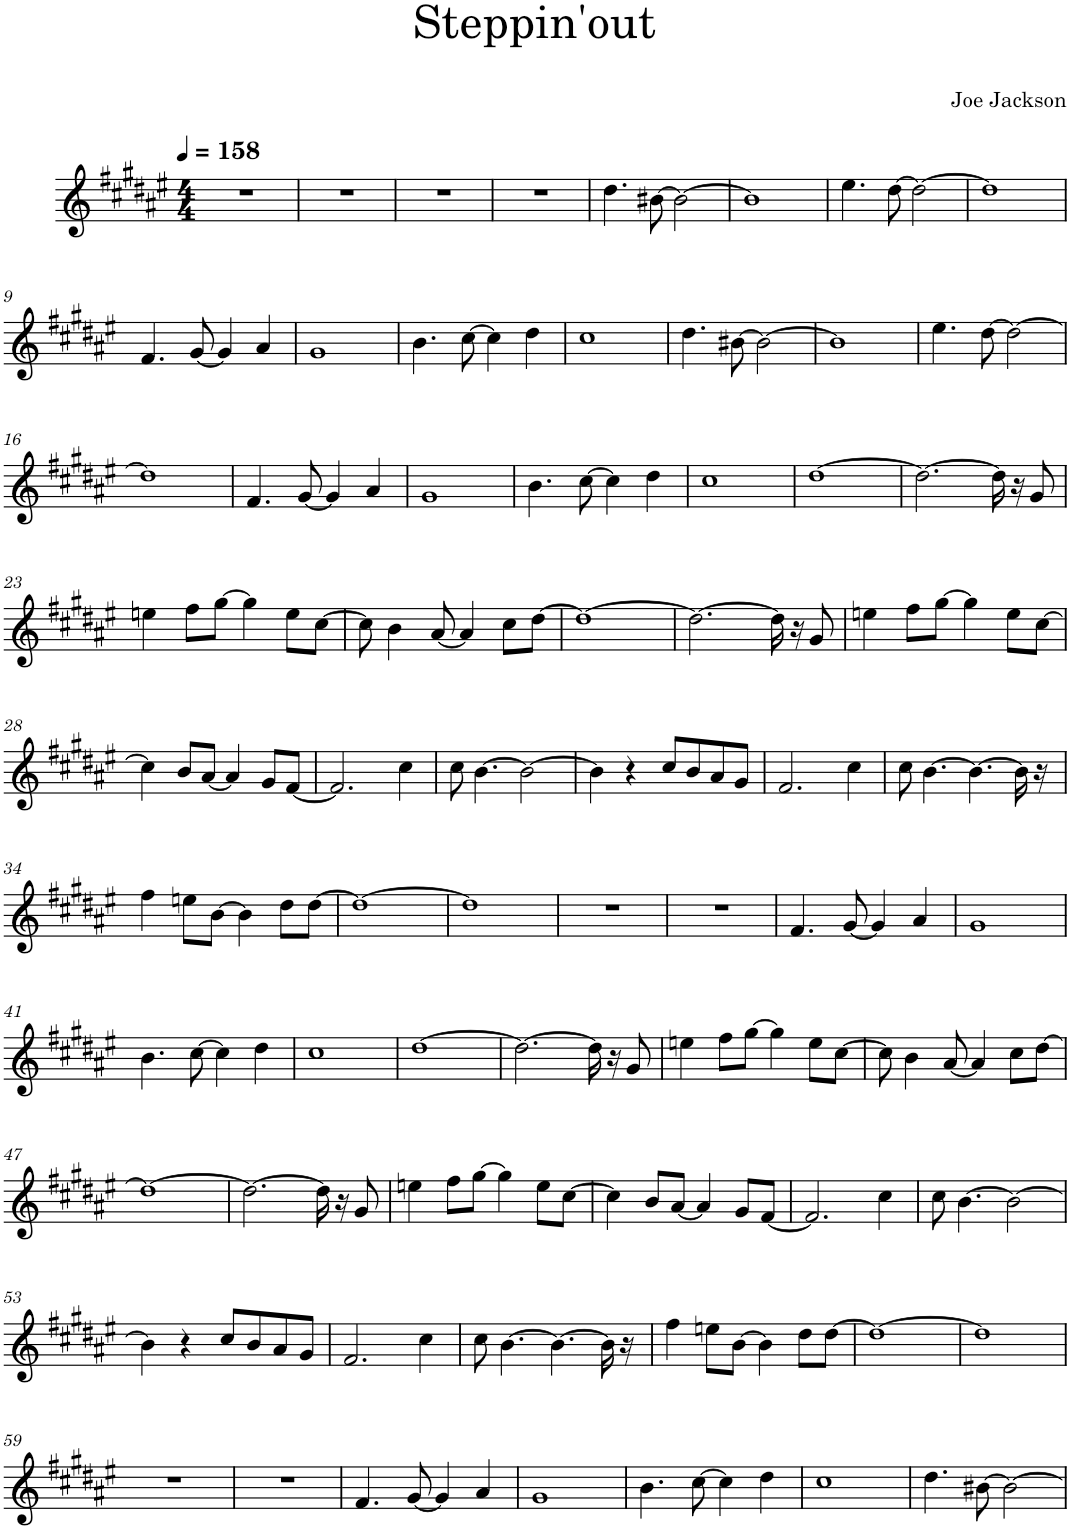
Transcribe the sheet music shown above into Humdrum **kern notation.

**kern	**kern	**kern	**kern	**kern	**kern	**kern	**kern	**kern
*part7	*part6	*part5	*part4	*part3	*part3	*part2	*part2	*part1
*staff9	*staff8	*staff7	*staff6	*staff5	*staff4	*staff3	*staff2	*staff1
*I"Clarinette en Sib	*I"Voix	*I"Vibraphone	*I"Piano électrique	*I"Orgue Hammond	*	*I"Piano	*	*I"Synthétiseur de basses
*I'Clar. Sib	*I'Vx.	*I'Vib.	*I'Pia. él.	*I'Org. Hm.	*	*I'Pia.	*	*I'Synth.
*	*stria5	*stria5	*stria5	*stria5	*stria5	*stria5	*stria5	*stria5
*clefG2	*clefG2	*clefG2	*clefG2	*clefG2	*clefG2	*clefG2	*clefG2	*clefF4
*Trd1c2	*	*	*	*	*	*	*	*
*k[f#c#g#d#a#e#]	*k[f#c#g#d#]	*k[f#c#g#d#]	*k[f#c#g#d#]	*k[f#c#g#d#]	*k[f#c#g#d#]	*k[f#c#g#d#]	*k[f#c#g#d#]	*k[f#c#g#d#]
*M4/4	*M4/4	*M4/4	*M4/4	*M4/4	*M4/4	*M4/4	*M4/4	*M4/4
*MM158	*MM158	*MM158	*MM158	*MM158	*MM158	*MM158	*MM158	*MM158
=1	=1	=1	=1	=1	=1	=1	=1	=1
1r	1r	1r	1r	1r	1r	1r	1r	1r
=2	=2	=2	=2	=2	=2	=2	=2	=2
1r	1r	1r	1r	1r	1r	1r	1r	1r
=3	=3	=3	=3	=3	=3	=3	=3	=3
1r	1r	1r	1r	1r	1r	1r	1r	1r
=4	=4	=4	=4	=4	=4	=4	=4	=4
1r	1r	1r	1r	1r	1r	1r	1r	1r
=5	=5	=5	=5	=5	=5	=5	=5	=5
4.dd#\	1r	1r	1r	1r	1r	4.e#X 4.f# 4.a#X	1r	8FFF#/L
.	.	.	.	.	.	.	.	8FF#/J
.	.	.	.	.	.	.	.	8FFF#/L
[8b#X\	.	.	.	.	.	[8c# [8d# [8f#	.	8FF#/J
2b#\_	.	.	.	.	.	2c#_ 2d#_ 2f#_	.	8BBB/L
.	.	.	.	.	.	.	.	8BB/J
.	.	.	.	.	.	.	.	8CC#/L
.	.	.	.	.	.	.	.	8C#/J
=6	=6	=6	=6	=6	=6	=6	=6	=6
1b#]	1r	1r	1r	1r	1r	1c#] 1d#] 1f#]	1r	8FF#/L
.	.	.	.	.	.	.	.	8F#/J
.	.	.	.	.	.	.	.	8CC#/L
.	.	.	.	.	.	.	.	8C#/J
.	.	.	.	.	.	.	.	8BBB/L
.	.	.	.	.	.	.	.	8BB/J
.	.	.	.	.	.	.	.	8CC#/L
.	.	.	.	.	.	.	.	8C#/J
=7	=7	=7	=7	=7	=7	=7	=7	=7
4.ee#\	1r	1r	1r	1r	1r	4.e 4.g# 4.b	1r	8FFF#/L
.	.	.	.	.	.	.	.	8FF#/J
.	.	.	.	.	.	.	.	8FFF#/L
[8dd#\	.	.	.	.	.	[8d# [8f# [8a#X	.	8FF#/J
2dd#\_	.	.	.	.	.	2d#_ 2f#_ 2a#_	.	8BBB/L
.	.	.	.	.	.	.	.	8BB/J
.	.	.	.	.	.	.	.	8CC#/L
.	.	.	.	.	.	.	.	8C#/J
=8	=8	=8	=8	=8	=8	=8	=8	=8
1dd#]	1r	1r	1r	1r	1r	1d#] 1f#] 1a#]	1r	8FF#/L
.	.	.	.	.	.	.	.	8F#/J
.	.	.	.	.	.	.	.	8CC#/L
.	.	.	.	.	.	.	.	8C#/J
.	.	.	.	.	.	.	.	8BBB/L
.	.	.	.	.	.	.	.	8BB/J
.	.	.	.	.	.	.	.	8CC#/L
.	.	.	.	.	.	.	.	8C#/J
!!LO:LB:g=z
=9	=9	=9	=9	=9	=9	=9	=9	=9
*	*	*	*	*	*	*^	*	*
4.f#/	1r	1r	1r	1r	1r	4.c#	4A'	1r	8FFF#/L
.	.	.	.	.	.	.	.	.	8FF#/J
.	.	.	.	.	.	.	4r	.	8FFF#/L
[8g#/	.	.	.	.	.	[8B [8d#	.	.	8FF#/J
4g#/]	.	.	.	.	.	4B] 4d#]	2r	.	8BBB/L
.	.	.	.	.	.	.	.	.	8BB/J
4a#/	.	.	.	.	.	4c# 4e	.	.	8CC#/L
.	.	.	.	.	.	.	.	.	8C#/J
*	*	*	*	*	*	*v	*v	*	*
=10	=10	=10	=10	=10	=10	=10	=10	=10
1g#	1r	1r	1r	1r	1r	1B 1d#	1r	8FF#/L
.	.	.	.	.	.	.	.	8F#/J
.	.	.	.	.	.	.	.	8CC#/L
.	.	.	.	.	.	.	.	8C#/J
.	.	.	.	.	.	.	.	8BBB/L
.	.	.	.	.	.	.	.	8BB/J
.	.	.	.	.	.	.	.	8CC#/L
.	.	.	.	.	.	.	.	8C#/J
=11	=11	=11	=11	=11	=11	=11	=11	=11
4.b\	1r	1r	1r	1r	1r	4.dn 4.f#	1r	8FFF#/L
.	.	.	.	.	.	.	.	8FF#/J
.	.	.	.	.	.	.	.	8FFF#/L
[8cc#\	.	.	.	.	.	[8e [8g#	.	8FF#/J
4cc#\]	.	.	.	.	.	4e] 4g#]	.	8BBB/L
.	.	.	.	.	.	.	.	8BB/J
4dd#\	.	.	.	.	.	4f# 4a	.	8CC#/L
.	.	.	.	.	.	.	.	8C#/J
=12	=12	=12	=12	=12	=12	=12	=12	=12
1cc#	1r	1r	1r	1r	1r	1e 1g#	1r	8FF#/L
.	.	.	.	.	.	.	.	8F#/J
.	.	.	.	.	.	.	.	8CC#/L
.	.	.	.	.	.	.	.	8C#/J
.	.	.	.	.	.	.	.	8BBB/L
.	.	.	.	.	.	.	.	8BB/J
.	.	.	.	.	.	.	.	8CC#/L
.	.	.	.	.	.	.	.	8C#/J
=13	=13	=13	=13	=13	=13	=13	=13	=13
4.dd#\	1r	4ccc#'	4.cc# 4.ccc#	1r	1r	4.e#X 4.f# 4.a#X	1r	8FFF#/L
.	.	.	.	.	.	.	.	8FF#/J
.	.	8r	.	.	.	.	.	8FFF#/L
[8b#X\	.	8aa#X	[8a#X [8aa#X	.	.	[8c# [8d# [8f#	.	8FF#/J
2b#\_	.	2r	2a#_ 2aa#_	.	.	2c#_ 2d#_ 2f#_	.	8BBB/L
.	.	.	.	.	.	.	.	8BB/J
.	.	.	.	.	.	.	.	8CC#/L
.	.	.	.	.	.	.	.	8C#/J
=14	=14	=14	=14	=14	=14	=14	=14	=14
1b#]	1r	2r	2a#] 2aa#]	1r	1r	1c#] 1d#] 1f#]	1r	8FF#/L
.	.	.	.	.	.	.	.	8F#/J
.	.	.	.	.	.	.	.	8CC#/L
.	.	.	.	.	.	.	.	8C#/J
.	.	4gg#'	4g# 4gg#	.	.	.	.	8BBB/L
.	.	.	.	.	.	.	.	8BB/J
.	.	4aa#X'	4a#X 4aa#X	.	.	.	.	8CC#/L
.	.	.	.	.	.	.	.	8C#/J
=15	=15	=15	=15	=15	=15	=15	=15	=15
4.ee#\	1r	4ddd#'	4.dd# 4.ddd#	1r	1r	4.e 4.g# 4.b	1r	8FFF#/L
.	.	.	.	.	.	.	.	8FF#/J
.	.	8r	.	.	.	.	.	8FFF#/L
[8dd#\	.	8ccc#	[8cc# [8ccc#	.	.	[8d# [8f# [8a#X	.	8FF#/J
2dd#\_	.	2r	2cc#_ 2ccc#_	.	.	2d#_ 2f#_ 2a#_	.	8BBB/L
.	.	.	.	.	.	.	.	8BB/J
.	.	.	.	.	.	.	.	8CC#/L
.	.	.	.	.	.	.	.	8C#/J
!!LO:LB:g=z
=16	=16	=16	=16	=16	=16	=16	=16	=16
1dd#]	1r	1r	1cc#] 1ccc#]	1r	1r	1d#] 1f#] 1a#]	1r	8FF#/L
.	.	.	.	.	.	.	.	8F#/J
.	.	.	.	.	.	.	.	8CC#/L
.	.	.	.	.	.	.	.	8C#/J
.	.	.	.	.	.	.	.	8BBB/L
.	.	.	.	.	.	.	.	8BB/J
.	.	.	.	.	.	.	.	8CC#/L
.	.	.	.	.	.	.	.	8C#/J
=17	=17	=17	=17	=17	=17	=17	=17	=17
*	*	*	*	*	*	*^	*	*
4.f#/	1r	4ee'	4.e 4.ee	1r	1r	4.c#	4A'	1r	8FFF#/L
.	.	.	.	.	.	.	.	.	8FF#/J
.	.	8r	.	.	.	.	4r	.	8FFF#/L
[8g#/	.	8ff#	[8f# [8ff#	.	.	[8B [8d#	.	.	8FF#/J
4g#/]	.	4r	4f#] 4ff#]	.	.	4B] 4d#]	2r	.	8BBB/L
.	.	.	.	.	.	.	.	.	8BB/J
4a#/	.	4gg#'	4g# 4gg#	.	.	4c# 4e	.	.	8CC#/L
.	.	.	.	.	.	.	.	.	8C#/J
*	*	*	*	*	*	*v	*v	*	*
=18	=18	=18	=18	=18	=18	=18	=18	=18
1g#	1r	4ff#'	1f# 1ff#	1r	1r	1B 1d#	1r	8FF#/L
.	.	.	.	.	.	.	.	8F#/J
.	.	4r	.	.	.	.	.	8CC#/L
.	.	.	.	.	.	.	.	8C#/J
.	.	2r	.	.	.	.	.	8BBB/L
.	.	.	.	.	.	.	.	8BB/J
.	.	.	.	.	.	.	.	8CC#/L
.	.	.	.	.	.	.	.	8C#/J
=19	=19	=19	=19	=19	=19	=19	=19	=19
4.b\	1r	4aa'	4.a 4.aa	1r	1r	4.dn 4.f#	1r	8FFF#/L
.	.	.	.	.	.	.	.	8FF#/J
.	.	8r	.	.	.	.	.	8FFF#/L
[8cc#\	.	8bb	[8b [8bb	.	.	[8e [8g#	.	8FF#/J
4cc#\]	.	4r	4b] 4bb]	.	.	4e] 4g#]	.	8BBB/L
.	.	.	.	.	.	.	.	8BB/J
4dd#\	.	4ccc#'	4cc# 4ccc#	.	.	4f# 4a	.	8CC#/L
.	.	.	.	.	.	.	.	8C#/J
=20	=20	=20	=20	=20	=20	=20	=20	=20
*	*	*	*^	*	*	*	*	*
*	*	*	*	*^	*	*	*	*	*
1cc#	1r	4bb'	1r	1b 1bb	2r	1r	1r	1e 1g#	1r	8FF#/L
.	.	.	.	.	.	.	.	.	.	8F#/J
.	.	4r	.	.	.	.	.	.	.	8CC#/L
.	.	.	.	.	.	.	.	.	.	8C#/J
.	.	2r	.	.	4r	.	.	.	.	8BBB/L
.	.	.	.	.	.	.	.	.	.	8BB/J
.	.	.	.	.	8r	.	.	.	.	8CC#/L
.	.	.	.	.	16r	.	.	.	.	8C#/J
.	.	.	.	.	[16cc#	.	.	.	.	.
=21	=21	=21	=21	=21	=21	=21	=21	=21	=21	=21
*	*	*	*	*	*^	*	*	*	*	*
[1dd#	1r	1r	32r	32r	[1ee#X	1cc#_	[1cc# [1ff#	[1aa#X	1f# 1a#X	1cc#	8FFF#/L
.	.	.	[16.aa#X	64r	.	.	.	.	.	.	.
.	.	.	.	[64ccc#\KKKL	.	.	.	.	.	.	.
.	.	.	.	8.ccc#\J_	.	.	.	.	.	.	.
.	.	.	4.aa#_	.	.	.	.	.	.	.	8FF#/J
.	.	.	.	2.ccc#_	.	.	.	.	.	.	8FFF#/L
.	.	.	.	.	.	.	.	.	.	.	8FF#/J
.	.	.	2aa#_	.	.	.	.	.	.	.	8FFF#/L
.	.	.	.	.	.	.	.	.	.	.	8FF#/J
.	.	.	.	.	.	.	.	.	.	.	8FFF#/L
.	.	.	.	.	.	.	.	.	.	.	8FF#/J
=22	=22	=22	=22	=22	=22	=22	=22	=22	=22	=22	=22
*	*	*	*	*	*	*	*	*	*^	*^	*
*	*	*	*	*	*	*	*	*	*	*	*	*^	*
2.dd#\_	1r	1r	1aa#]	1ccc#]	1ee#]	1cc#]	2.cc#] 2.ff#]	2.aa#]	4r	4r	2r	8r	1F#	8FFF#/L
.	.	.	.	.	.	.	.	.	.	.	.	[4.A#X	.	8FF#/J
.	.	.	.	.	.	.	.	.	8r	2.c#	.	.	.	8FFF#/L
.	.	.	.	.	.	.	.	.	8f#	.	.	.	.	8FF#/J
.	.	.	.	.	.	.	.	.	4f# 4a#X	.	4cc#	2A#]	.	8FFF#/L
.	.	.	.	.	.	.	.	.	.	.	.	.	.	8FF#/J
16dd#\]	.	.	.	.	.	.	4r	4r	4e 4g#	.	4b	.	.	8EE/L
16r	.	.	.	.	.	.	.	.	.	.	.	.	.	.
8g#/	.	.	.	.	.	.	.	.	.	.	.	.	.	8E/J
*	*	*	*	*	*	*	*	*	*v	*v	*	*	*	*
*	*	*	*v	*v	*v	*v	*	*	*	*v	*v	*v	*
!!LO:LB:g=z
=23	=23	=23	=23	=23	=23	=23	=23	=23
4een\	1r	1r	1r	1ddn 1ff#	1aa	1dn 1f#	1a	8DDn/L
.	.	.	.	.	.	.	.	8Dn/J
8ff#\L	.	.	.	.	.	.	.	8DD/L
[8gg#\J	.	.	.	.	.	.	.	8D/J
4gg#\]	.	.	.	.	.	.	.	8DD/L
.	.	.	.	.	.	.	.	8D/J
8ee\L	.	.	.	.	.	.	.	8DD/L
[8cc#\J	.	.	.	.	.	.	.	8D/J
=24	=24	=24	=24	=24	=24	=24	=24	=24
8cc#\]	1r	1r	1r	1ee 1gg#	1bb	1e 1g#	1b	8EE/L
4b\	.	.	.	.	.	.	.	8E/J
.	.	.	.	.	.	.	.	8EE/L
[8a#/	.	.	.	.	.	.	.	8E/J
4a#/]	.	.	.	.	.	.	.	8EE/L
.	.	.	.	.	.	.	.	8E/J
8cc#\L	.	.	.	.	.	.	.	8EE/L
[8dd#\J	.	.	.	.	.	.	.	8E/J
=25	=25	=25	=25	=25	=25	=25	=25	=25
1dd#_	1r	1r	1r	[1ff# [1aa#X	[1ccc#	[1f# [1a#X	[1cc#	8F#/L
.	.	.	.	.	.	.	.	8FF#/J
.	.	.	.	.	.	.	.	8F#/L
.	.	.	.	.	.	.	.	8FF#/J
.	.	.	.	.	.	.	.	8BBB/L
.	.	.	.	.	.	.	.	8BB/J
.	.	.	.	.	.	.	.	8CC#/L
.	.	.	.	.	.	.	.	8C#/J
=26	=26	=26	=26	=26	=26	=26	=26	=26
2.dd#\_	1r	1r	1r	2ff#] 2aa#]	2ccc#]	2f#] 2a#]	2cc#]	8FF#/L
.	.	.	.	.	.	.	.	8F#/J
.	.	.	.	.	.	.	.	8CC#/L
.	.	.	.	.	.	.	.	8C#/J
.	.	.	.	2ee 2gg#	2bb	2e 2g#	2b	8BBB/L
.	.	.	.	.	.	.	.	8BB/J
16dd#\]	.	.	.	.	.	.	.	8CC#/L
16r	.	.	.	.	.	.	.	.
8g#/	.	.	.	.	.	.	.	8C#/J
=27	=27	=27	=27	=27	=27	=27	=27	=27
4een\	1r	1r	1r	1ddn 1ff#	1aa	1dn 1f#	1a	8DDn/L
.	.	.	.	.	.	.	.	8Dn/J
8ff#\L	.	.	.	.	.	.	.	8DD/L
[8gg#\J	.	.	.	.	.	.	.	8D/J
4gg#\]	.	.	.	.	.	.	.	8DD/L
.	.	.	.	.	.	.	.	8D/J
8ee\L	.	.	.	.	.	.	.	8DD/L
[8cc#\J	.	.	.	.	.	.	.	8D/J
!!LO:LB:g=z
=28	=28	=28	=28	=28	=28	=28	=28	=28
4cc#\]	1r	1r	1r	1ee 1gg#	1bb	1e 1g#	1b	8EE/L
.	.	.	.	.	.	.	.	8E/J
8b/L	.	.	.	.	.	.	.	8EE/L
[8a#/J	.	.	.	.	.	.	.	8E/J
4a#/]	.	.	.	.	.	.	.	8EE/L
.	.	.	.	.	.	.	.	8E/J
8g#/L	.	.	.	.	.	.	.	8EE/L
[8f#/J	.	.	.	.	.	.	.	8E/J
=29	=29	=29	=29	=29	=29	=29	=29	=29
2.f#/]	1r	1r	1r	1cc# 1ee	1gg#	1c# 1e	1g#	8CC#/L
.	.	.	.	.	.	.	.	8C#/J
.	.	.	.	.	.	.	.	8CC#/L
.	.	.	.	.	.	.	.	8C#/J
.	.	.	.	.	.	.	.	8CC#/L
.	.	.	.	.	.	.	.	8C#/J
4cc#\	.	.	.	.	.	.	.	8CC#/L
.	.	.	.	.	.	.	.	8C#/J
=30	=30	=30	=30	=30	=30	=30	=30	=30
8cc#\	1r	1r	1r	1ddn 1ff#	1aa	1dn 1f#	1a	8DDn/L
[4.b\	.	.	.	.	.	.	.	8Dn/J
.	.	.	.	.	.	.	.	8DD/L
.	.	.	.	.	.	.	.	8D/J
2b\_	.	.	.	.	.	.	.	8DD/L
.	.	.	.	.	.	.	.	8D/J
.	.	.	.	.	.	.	.	8DD/L
.	.	.	.	.	.	.	.	8D/J
=31	=31	=31	=31	=31	=31	=31	=31	=31
4b\]	1r	1r	1r	1ee 1gg#	1bb	2e 2g#	2b	8EE/L
.	.	.	.	.	.	.	.	8E/J
4r	.	.	.	.	.	.	.	8EE/L
.	.	.	.	.	.	.	.	8E/J
8cc#/L	.	.	.	.	.	2r	8b/L	8EE/L
8b/	.	.	.	.	.	.	8a/J	8E/J
8a#/	.	.	.	.	.	.	8g#/L	8EE/L
8g#/J	.	.	.	.	.	.	8f#/J	8E/J
=32	=32	=32	=32	=32	=32	=32	=32	=32
2.f#/	1r	1r	1r	1cc# 1ee	1gg#	2.c# 2.e	2.g#	8CC#/L
.	.	.	.	.	.	.	.	8C#/J
.	.	.	.	.	.	.	.	8CC#/L
.	.	.	.	.	.	.	.	8C#/J
.	.	.	.	.	.	.	.	8CC#/L
.	.	.	.	.	.	.	.	8C#/J
4cc#\	.	.	.	.	.	4c# 4e	4g#	8CC#/L
.	.	.	.	.	.	.	.	8C#/J
=33	=33	=33	=33	=33	=33	=33	=33	=33
8cc#\	1r	1r	1r	1ddn 1ff#	1aa	1dn 1f#	1a	8DDn/L
[4.b\	.	.	.	.	.	.	.	8Dn/J
.	.	.	.	.	.	.	.	8DD/L
.	.	.	.	.	.	.	.	8D/J
4.b\_	.	.	.	.	.	.	.	8DD/L
.	.	.	.	.	.	.	.	8D/J
.	.	.	.	.	.	.	.	8DD/L
16b\]	.	.	.	.	.	.	.	8D/J
16r	.	.	.	.	.	.	.	.
!!LO:LB:g=z
=34	=34	=34	=34	=34	=34	=34	=34	=34
4ff#\	1r	1r	1r	2ddn 2ff#	2aa	2dn 2f#	2a	8DDn/L
.	.	.	.	.	.	.	.	8Dn/J
8een\L	.	.	.	.	.	.	.	8DD/L
[8b\J	.	.	.	.	.	.	.	8D/J
4b\]	.	.	.	2ee 2gg#	2bb	2e 2g#	2b	8EE/L
.	.	.	.	.	.	.	.	8E/J
8dd#\L	.	.	.	.	.	.	.	8EE/L
[8dd#\J	.	.	.	.	.	.	.	8E/J
=35	=35	=35	=35	=35	=35	=35	=35	=35
1dd#_	1r	4ccc#'	4.cc# 4.ccc#	1r	1r	4.e#X 4.f# 4.a#X	4.cc#	8FFF#/L
.	.	.	.	.	.	.	.	8FF#/J
.	.	8r	.	.	.	.	.	8FFF#/L
.	.	8aa#X	[8a#X [8aa#X	.	.	[8c# [8d# [8f#	[8a#X	8FF#/J
.	.	2r	2a#_ 2aa#_	.	.	2c#_ 2d#_ 2f#_	2a#_	8BBB/L
.	.	.	.	.	.	.	.	8BB/J
.	.	.	.	.	.	.	.	8CC#/L
.	.	.	.	.	.	.	.	8C#/J
=36	=36	=36	=36	=36	=36	=36	=36	=36
1dd#]	1r	2r	2a#] 2aa#]	1r	1r	1c#] 1d#] 1f#]	1a#]	8FF#/L
.	.	.	.	.	.	.	.	8F#/J
.	.	.	.	.	.	.	.	8CC#/L
.	.	.	.	.	.	.	.	8C#/J
.	.	4gg#'	4g# 4gg#	.	.	.	.	8BBB/L
.	.	.	.	.	.	.	.	8BB/J
.	.	4aa#X'	4a#X 4aa#X	.	.	.	.	8CC#/L
.	.	.	.	.	.	.	.	8C#/J
=37	=37	=37	=37	=37	=37	=37	=37	=37
1r	1r	4ddd#'	4.dd# 4.ddd#	1r	1r	4.e 4.g# 4.b	4.dd#	8FFF#/L
.	.	.	.	.	.	.	.	8FF#/J
.	.	8r	.	.	.	.	.	8FFF#/L
.	.	8ccc#	[8cc# [8ccc#	.	.	[8d# [8f# [8a#X	[8cc#	8FF#/J
.	.	2r	2cc#_ 2ccc#_	.	.	2d#_ 2f#_ 2a#_	2cc#_	8BBB/L
.	.	.	.	.	.	.	.	8BB/J
.	.	.	.	.	.	.	.	8CC#/L
.	.	.	.	.	.	.	.	8C#/J
=38	=38	=38	=38	=38	=38	=38	=38	=38
1r	1r	1r	1cc#] 1ccc#]	1r	1r	1d#] 1f#] 1a#]	1cc#]	8FF#/L
.	.	.	.	.	.	.	.	8F#/J
.	.	.	.	.	.	.	.	8CC#/L
.	.	.	.	.	.	.	.	8C#/J
.	.	.	.	.	.	.	.	8BBB/L
.	.	.	.	.	.	.	.	8BB/J
.	.	.	.	.	.	.	.	8CC#/L
.	.	.	.	.	.	.	.	8C#/J
=39	=39	=39	=39	=39	=39	=39	=39	=39
*	*	*	*	*	*	*^	*	*
4.f#/	1r	4ee'	4.e 4.ee	1r	1r	4.c#	4A'	1r	8FFF#/L
.	.	.	.	.	.	.	.	.	8FF#/J
.	.	8r	.	.	.	.	4r	.	8FFF#/L
[8g#/	.	8ff#	[8f# [8ff#	.	.	[8B [8d#	.	.	8FF#/J
4g#/]	.	4r	4f#] 4ff#]	.	.	4B] 4d#]	2r	.	8BBB/L
.	.	.	.	.	.	.	.	.	8BB/J
4a#/	.	4gg#'	4g# 4gg#	.	.	4c# 4e	.	.	8CC#/L
.	.	.	.	.	.	.	.	.	8C#/J
*	*	*	*	*	*	*v	*v	*	*
=40	=40	=40	=40	=40	=40	=40	=40	=40
1g#	1r	4ff#'	1f# 1ff#	1r	1r	1B 1d#	1r	8FF#/L
.	.	.	.	.	.	.	.	8F#/J
.	.	4r	.	.	.	.	.	8CC#/L
.	.	.	.	.	.	.	.	8C#/J
.	.	2r	.	.	.	.	.	8BBB/L
.	.	.	.	.	.	.	.	8BB/J
.	.	.	.	.	.	.	.	8CC#/L
.	.	.	.	.	.	.	.	8C#/J
!!LO:LB:g=z
=41	=41	=41	=41	=41	=41	=41	=41	=41
4.b\	1r	4aa'	4.a 4.aa	1r	1r	4.dn 4.f#	1r	8FFF#/L
.	.	.	.	.	.	.	.	8FF#/J
.	.	8r	.	.	.	.	.	8FFF#/L
[8cc#\	.	8bb	[8b [8bb	.	.	[8e [8g#	.	8FF#/J
4cc#\]	.	4r	4b] 4bb]	.	.	4e] 4g#]	.	8BBB/L
.	.	.	.	.	.	.	.	8BB/J
4dd#\	.	4ccc#'	4cc# 4ccc#	.	.	4f# 4a	.	8CC#/L
.	.	.	.	.	.	.	.	8C#/J
=42	=42	=42	=42	=42	=42	=42	=42	=42
1cc#	1r	4bb'	1b 1bb	1r	1r	1e 1g#	1r	8FF#/L
.	.	.	.	.	.	.	.	8F#/J
.	.	4r	.	.	.	.	.	8CC#/L
.	.	.	.	.	.	.	.	8C#/J
.	.	2r	.	.	.	.	.	8BBB/L
.	.	.	.	.	.	.	.	8BB/J
.	.	.	.	.	.	.	.	8CC#/L
.	.	.	.	.	.	.	.	8C#/J
=43	=43	=43	=43	=43	=43	=43	=43	=43
*	*	*	*^	*	*	*	*	*
*	*	*	*	*^	*	*	*	*	*
*	*	*	*	*	*^	*	*	*	*	*
[1dd#	1r	1r	16r	32r	64r	[1cc#	[1cc# [1ff#	[1aa#X	1f# 1a#X	1cc#	8FFF#/L
.	.	.	.	.	[32.ee#X\KKL	.	.	.	.	.	.
.	.	.	.	[16.aa#X	.	.	.	.	.	.	.
.	.	.	[8.ccc#	.	8.ee#\J_	.	.	.	.	.	.
.	.	.	.	4.aa#_	.	.	.	.	.	.	8FF#/J
.	.	.	2.ccc#_	.	2.ee#_	.	.	.	.	.	8FFF#/L
.	.	.	.	.	.	.	.	.	.	.	8FF#/J
.	.	.	.	2aa#_	.	.	.	.	.	.	8FFF#/L
.	.	.	.	.	.	.	.	.	.	.	8FF#/J
.	.	.	.	.	.	.	.	.	.	.	8FFF#/L
.	.	.	.	.	.	.	.	.	.	.	8FF#/J
=44	=44	=44	=44	=44	=44	=44	=44	=44	=44	=44	=44
*	*	*	*	*	*	*	*	*	*^	*^	*
*	*	*	*	*	*	*	*	*	*	*	*	*^	*
2.dd#\_	1r	1r	1ccc#]	1aa#]	1ee#]	1cc#]	2.cc#] 2.ff#]	2.aa#]	4r	4r	2r	8r	1F#	8FFF#/L
.	.	.	.	.	.	.	.	.	.	.	.	[4.A#X	.	8FF#/J
.	.	.	.	.	.	.	.	.	8r	2.c#	.	.	.	8FFF#/L
.	.	.	.	.	.	.	.	.	8f#	.	.	.	.	8FF#/J
.	.	.	.	.	.	.	.	.	4f# 4a#X	.	4cc#	2A#]	.	8FFF#/L
.	.	.	.	.	.	.	.	.	.	.	.	.	.	8FF#/J
16dd#\]	.	.	.	.	.	.	4r	4r	4e 4g#	.	4b	.	.	8EE/L
16r	.	.	.	.	.	.	.	.	.	.	.	.	.	.
8g#/	.	.	.	.	.	.	.	.	.	.	.	.	.	8E/J
*	*	*	*	*	*	*	*	*	*v	*v	*	*	*	*
*	*	*	*v	*v	*v	*v	*	*	*	*v	*v	*v	*
=45	=45	=45	=45	=45	=45	=45	=45	=45
4een\	1r	1r	1r	1ddn 1ff#	1aa	1dn 1f#	1a	8DDn/L
.	.	.	.	.	.	.	.	8Dn/J
8ff#\L	.	.	.	.	.	.	.	8DD/L
[8gg#\J	.	.	.	.	.	.	.	8D/J
4gg#\]	.	.	.	.	.	.	.	8DD/L
.	.	.	.	.	.	.	.	8D/J
8ee\L	.	.	.	.	.	.	.	8DD/L
[8cc#\J	.	.	.	.	.	.	.	8D/J
=46	=46	=46	=46	=46	=46	=46	=46	=46
8cc#\]	1r	1r	1r	1ee 1gg#	1bb	1e 1g#	1b	8EE/L
4b\	.	.	.	.	.	.	.	8E/J
.	.	.	.	.	.	.	.	8EE/L
[8a#/	.	.	.	.	.	.	.	8E/J
4a#/]	.	.	.	.	.	.	.	8EE/L
.	.	.	.	.	.	.	.	8E/J
8cc#\L	.	.	.	.	.	.	.	8EE/L
[8dd#\J	.	.	.	.	.	.	.	8E/J
!!LO:LB:g=z
=47	=47	=47	=47	=47	=47	=47	=47	=47
1dd#_	1r	1r	1r	[1ff# [1aa#X	[1ccc#	[1f# [1a#X	[2.cc#	8F#/L
.	.	.	.	.	.	.	.	8FF#/J
.	.	.	.	.	.	.	.	8F#/L
.	.	.	.	.	.	.	.	8FF#/J
.	.	.	.	.	.	.	.	8BBB/L
.	.	.	.	.	.	.	.	8BB/J
.	.	.	.	.	.	.	8cc#\L_	8CC#/L
.	.	.	.	.	.	.	32.cc#\LL]	8C#/J
.	.	.	.	.	.	.	64cc#\K	.
.	.	.	.	.	.	.	32ff#'\	.
.	.	.	.	.	.	.	32aa#X'\JJJ	.
=48	=48	=48	=48	=48	=48	=48	=48	=48
2.dd#\_	1r	1r	1r	2ff#] 2aa#]	2ccc#]	2f#] 2a#]	2ccc#	8FF#/L
.	.	.	.	.	.	.	.	8F#/J
.	.	.	.	.	.	.	.	8CC#/L
.	.	.	.	.	.	.	.	8C#/J
.	.	.	.	2ee 2gg#	2bb	2e 2g#	2b	8BBB/L
.	.	.	.	.	.	.	.	8BB/J
16dd#\]	.	.	.	.	.	.	.	8CC#/L
16r	.	.	.	.	.	.	.	.
8g#/	.	.	.	.	.	.	.	8C#/J
=49	=49	=49	=49	=49	=49	=49	=49	=49
4een\	1r	1r	1r	1ddn 1ff#	1aa	1dn 1f#	1a	8DDn/L
.	.	.	.	.	.	.	.	8Dn/J
8ff#\L	.	.	.	.	.	.	.	8DD/L
[8gg#\J	.	.	.	.	.	.	.	8D/J
4gg#\]	.	.	.	.	.	.	.	8DD/L
.	.	.	.	.	.	.	.	8D/J
8ee\L	.	.	.	.	.	.	.	8DD/L
[8cc#\J	.	.	.	.	.	.	.	8D/J
=50	=50	=50	=50	=50	=50	=50	=50	=50
4cc#\]	1r	1r	1r	1ee 1gg#	1bb	1e 1g#	1b	8EE/L
.	.	.	.	.	.	.	.	8E/J
8b/L	.	.	.	.	.	.	.	8EE/L
[8a#/J	.	.	.	.	.	.	.	8E/J
4a#/]	.	.	.	.	.	.	.	8EE/L
.	.	.	.	.	.	.	.	8E/J
8g#/L	.	.	.	.	.	.	.	8EE/L
[8f#/J	.	.	.	.	.	.	.	8E/J
=51	=51	=51	=51	=51	=51	=51	=51	=51
2.f#/]	1r	1r	1r	1cc# 1ee	1gg#	1c# 1e	1g#	8CC#/L
.	.	.	.	.	.	.	.	8C#/J
.	.	.	.	.	.	.	.	8CC#/L
.	.	.	.	.	.	.	.	8C#/J
.	.	.	.	.	.	.	.	8CC#/L
.	.	.	.	.	.	.	.	8C#/J
4cc#\	.	.	.	.	.	.	.	8CC#/L
.	.	.	.	.	.	.	.	8C#/J
=52	=52	=52	=52	=52	=52	=52	=52	=52
8cc#\	1r	1r	1r	1ddn 1ff#	1aa	1dn 1f#	1a	8DDn/L
[4.b\	.	.	.	.	.	.	.	8Dn/J
.	.	.	.	.	.	.	.	8DD/L
.	.	.	.	.	.	.	.	8D/J
2b\_	.	.	.	.	.	.	.	8DD/L
.	.	.	.	.	.	.	.	8D/J
.	.	.	.	.	.	.	.	8DD/L
.	.	.	.	.	.	.	.	8D/J
!!LO:LB:g=z
=53	=53	=53	=53	=53	=53	=53	=53	=53
4b\]	1r	1r	1r	1ee 1gg#	1bb	2e 2g#	2b	8EE/L
.	.	.	.	.	.	.	.	8E/J
4r	.	.	.	.	.	.	.	8EE/L
.	.	.	.	.	.	.	.	8E/J
8cc#/L	.	.	.	.	.	2r	8b/L	8EE/L
8b/	.	.	.	.	.	.	8a/J	8E/J
8a#/	.	.	.	.	.	.	8g#/L	8EE/L
8g#/J	.	.	.	.	.	.	8f#/J	8E/J
=54	=54	=54	=54	=54	=54	=54	=54	=54
2.f#/	1r	1r	1r	1cc# 1ee	1gg#	2.c# 2.e	2.g#	8CC#/L
.	.	.	.	.	.	.	.	8C#/J
.	.	.	.	.	.	.	.	8CC#/L
.	.	.	.	.	.	.	.	8C#/J
.	.	.	.	.	.	.	.	8CC#/L
.	.	.	.	.	.	.	.	8C#/J
4cc#\	.	.	.	.	.	4c# 4e	4g#	8CC#/L
.	.	.	.	.	.	.	.	8C#/J
=55	=55	=55	=55	=55	=55	=55	=55	=55
8cc#\	1r	1r	1r	1ddn 1ff#	1aa	1dn 1f#	1a	8DDn/L
[4.b\	.	.	.	.	.	.	.	8Dn/J
.	.	.	.	.	.	.	.	8DD/L
.	.	.	.	.	.	.	.	8D/J
4.b\_	.	.	.	.	.	.	.	8DD/L
.	.	.	.	.	.	.	.	8D/J
.	.	.	.	.	.	.	.	8DD/L
16b\]	.	.	.	.	.	.	.	8D/J
16r	.	.	.	.	.	.	.	.
=56	=56	=56	=56	=56	=56	=56	=56	=56
4ff#\	1r	1r	1r	2ddn 2ff#	2aa	2dn 2f#	2a	8DDn/L
.	.	.	.	.	.	.	.	8Dn/J
8een\L	.	.	.	.	.	.	.	8DD/L
[8b\J	.	.	.	.	.	.	.	8D/J
4b\]	.	.	.	2ee 2gg#	2bb	2e 2g#	2b	8EE/L
.	.	.	.	.	.	.	.	8E/J
8dd#\L	.	.	.	.	.	.	.	8EE/L
[8dd#\J	.	.	.	.	.	.	.	8E/J
=57	=57	=57	=57	=57	=57	=57	=57	=57
1dd#_	4.cc#	4ccc#'	4.cc# 4.ccc#	1r	1r	4.e#X 4.f# 4.a#X	4.cc#	8FFF#/L
.	.	.	.	.	.	.	.	8FF#/J
.	.	8r	.	.	.	.	.	8FFF#/L
.	[8a#X	8aa#X	[8a#X [8aa#X	.	.	[8c# [8d# [8f#	[8a#X	8FF#/J
.	2a#_	2r	2a#_ 2aa#_	.	.	2c#_ 2d#_ 2f#_	2a#_	8BBB/L
.	.	.	.	.	.	.	.	8BB/J
.	.	.	.	.	.	.	.	8CC#/L
.	.	.	.	.	.	.	.	8C#/J
=58	=58	=58	=58	=58	=58	=58	=58	=58
1dd#]	2a#]	2r	2a#] 2aa#]	1r	1r	1c#] 1d#] 1f#]	1a#]	8FF#/L
.	.	.	.	.	.	.	.	8F#/J
.	.	.	.	.	.	.	.	8CC#/L
.	.	.	.	.	.	.	.	8C#/J
.	4g#	4gg#'	4g# 4gg#	.	.	.	.	8BBB/L
.	.	.	.	.	.	.	.	8BB/J
.	4a#X	4aa#X'	4a#X 4aa#X	.	.	.	.	8CC#/L
.	.	.	.	.	.	.	.	8C#/J
!!LO:LB:g=z
=59	=59	=59	=59	=59	=59	=59	=59	=59
1r	4.dd#	4ddd#'	4.dd# 4.ddd#	1r	1r	4.e 4.g# 4.b	4.dd#	8FFF#/L
.	.	.	.	.	.	.	.	8FF#/J
.	.	8r	.	.	.	.	.	8FFF#/L
.	[8cc#	8ccc#	[8cc# [8ccc#	.	.	[8d# [8f# [8a#X	[8cc#	8FF#/J
.	2cc#_	2r	2cc#_ 2ccc#_	.	.	2d#_ 2f#_ 2a#_	2cc#_	8BBB/L
.	.	.	.	.	.	.	.	8BB/J
.	.	.	.	.	.	.	.	8CC#/L
.	.	.	.	.	.	.	.	8C#/J
=60	=60	=60	=60	=60	=60	=60	=60	=60
1r	1cc#]	1r	1cc#] 1ccc#]	1r	1r	1d#] 1f#] 1a#]	1cc#]	8FF#/L
.	.	.	.	.	.	.	.	8F#/J
.	.	.	.	.	.	.	.	8CC#/L
.	.	.	.	.	.	.	.	8C#/J
.	.	.	.	.	.	.	.	8BBB/L
.	.	.	.	.	.	.	.	8BB/J
.	.	.	.	.	.	.	.	8CC#/L
.	.	.	.	.	.	.	.	8C#/J
=61	=61	=61	=61	=61	=61	=61	=61	=61
*	*	*	*	*	*	*^	*	*
4.f#/	4.e	4ee'	4.e 4.ee	1r	1r	4.c#	4A'	1r	8FFF#/L
.	.	.	.	.	.	.	.	.	8FF#/J
.	.	8r	.	.	.	.	4r	.	8FFF#/L
[8g#/	[8f#	8ff#	[8f# [8ff#	.	.	[8B [8d#	.	.	8FF#/J
4g#/]	4f#]	4r	4f#] 4ff#]	.	.	4B] 4d#]	2r	.	8BBB/L
.	.	.	.	.	.	.	.	.	8BB/J
4a#/	4g#	4gg#'	4g# 4gg#	.	.	4c# 4e	.	.	8CC#/L
.	.	.	.	.	.	.	.	.	8C#/J
*	*	*	*	*	*	*v	*v	*	*
=62	=62	=62	=62	=62	=62	=62	=62	=62
1g#	1f#	4ff#'	1f# 1ff#	1r	1r	1B 1d#	1r	8FF#/L
.	.	.	.	.	.	.	.	8F#/J
.	.	4r	.	.	.	.	.	8CC#/L
.	.	.	.	.	.	.	.	8C#/J
.	.	2r	.	.	.	.	.	8BBB/L
.	.	.	.	.	.	.	.	8BB/J
.	.	.	.	.	.	.	.	8CC#/L
.	.	.	.	.	.	.	.	8C#/J
=63	=63	=63	=63	=63	=63	=63	=63	=63
4.b\	4.a	4aa'	4.a 4.aa	1r	1r	4.dn 4.f#	1r	8FFF#/L
.	.	.	.	.	.	.	.	8FF#/J
.	.	8r	.	.	.	.	.	8FFF#/L
[8cc#\	[8b	8bb	[8b [8bb	.	.	[8e [8g#	.	8FF#/J
4cc#\]	8.b]	4r	4b] 4bb]	.	.	4e] 4g#]	.	8BBB/L
.	.	.	.	.	.	.	.	8BB/J
.	16r	.	.	.	.	.	.	.
4dd#\	4cc#	4ccc#'	4cc# 4ccc#	.	.	4f# 4a	.	8CC#/L
.	.	.	.	.	.	.	.	8C#/J
=64	=64	=64	=64	=64	=64	=64	=64	=64
1cc#	1b	4bb'	1b 1bb	1r	1r	1e 1g#	1r	8FF#/L
.	.	.	.	.	.	.	.	8F#/J
.	.	4r	.	.	.	.	.	8CC#/L
.	.	.	.	.	.	.	.	8C#/J
.	.	2r	.	.	.	.	.	8BBB/L
.	.	.	.	.	.	.	.	8BB/J
.	.	.	.	.	.	.	.	8CC#/L
.	.	.	.	.	.	.	.	8C#/J
=65	=65	=65	=65	=65	=65	=65	=65	=65
4.dd#\	4.cc#	4ccc#'	4.cc# 4.ccc#	1r	1r	4.e#X 4.f# 4.a#X	1r	8FFF#/L
.	.	.	.	.	.	.	.	8FF#/J
.	.	8r	.	.	.	.	.	8FFF#/L
[8b#X\	[8a#X	8aa#X	[8a#X [8aa#X	.	.	[8c# [8d# [8f#	.	8FF#/J
2b#\_	2a#_	2r	2a#_ 2aa#_	.	.	2c#_ 2d#_ 2f#_	.	8BBB/L
.	.	.	.	.	.	.	.	8BB/J
.	.	.	.	.	.	.	.	8CC#/L
.	.	.	.	.	.	.	.	8C#/J
=	=	=	=	=	=	=	=	=
*-	*-	*-	*-	*-	*-	*-	*-	*-
